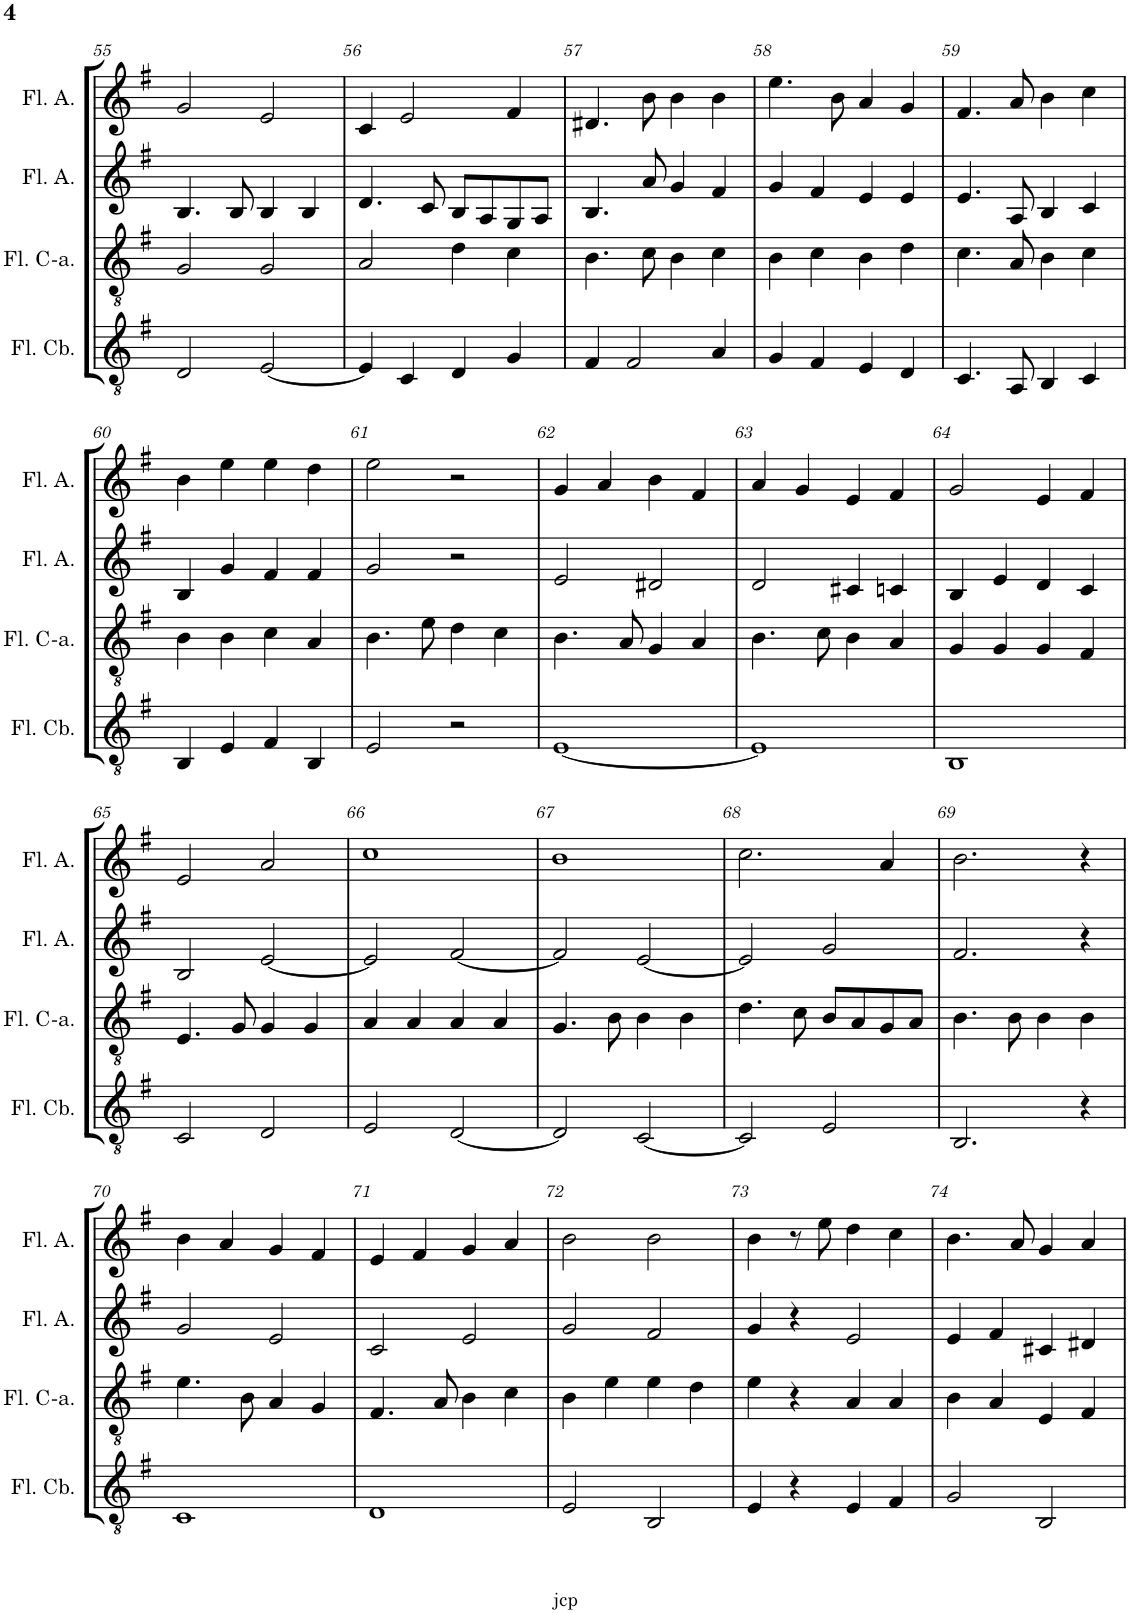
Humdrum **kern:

**kern	**kern	**kern	**kern
*part4	*part3	*part2	*part1
*staff4	*staff3	*staff2	*staff1
*I"Flûte Contrebasse	*I"Flûte Contre-alto	*I"Flûte Alto	*I"Flûte Alto
*I'Fl. Cb.	*I'Fl. C-a.	*I'Fl. A.	*I'Fl. A.
!!LO:PB:g=z
*clefGv2	*clefGv2	*clefG2	*clefG2
*k[f#]	*k[f#]	*k[f#]	*k[f#]
*M4/4	*M4/4	*M4/4	*M4/4
=55	=55	=55	=55
2D/	2G/	4.B/	2g/
.	.	8B/	.
[2E/	2G/	4B/	2e/
.	.	4B/	.
=56	=56	=56	=56
4E/]	2A/	4.d/	4c/
4C/	.	.	2e/
.	.	8c/	.
4D/	4d\	8B/L	.
.	.	8A/	.
4G/	4c\	8G/	4f#/
.	.	8A/J	.
=57	=57	=57	=57
4F#/	4.B\	4.B/	4.d#X/
2F#/	.	.	.
.	8c\	8a/	8b\
.	4B\	4g/	4b\
4A/	4c\	4f#/	4b\
=58	=58	=58	=58
4G/	4B\	4g/	4.ee\
4F#/	4c\	4f#/	.
.	.	.	8b\
4E/	4B\	4e/	4a/
4D/	4d\	4e/	4g/
=59	=59	=59	=59
4.C/	4.c\	4.e/	4.f#/
8AA/	8A/	8A/	8a/
4BB/	4B\	4B/	4b\
4C/	4c\	4c/	4cc\
!!LO:LB:g=z
=60	=60	=60	=60
4BB/	4B\	4B/	4b\
4E/	4B\	4g/	4ee\
4F#/	4c\	4f#/	4ee\
4BB/	4A/	4f#/	4dd\
=61	=61	=61	=61
2E/	4.B\	2g/	2ee\
.	8e\	.	.
2r	4d\	2r	2r
.	4c\	.	.
=62	=62	=62	=62
[1E	4.B\	2e/	4g/
.	.	.	4a/
.	8A/	.	.
.	4G/	2d#X/	4b\
.	4A/	.	4f#/
=63	=63	=63	=63
1E]	4.B\	2d/	4a/
.	.	.	4g/
.	8c\	.	.
.	4B\	4c#X/	4e/
.	4A/	4cn/	4f#/
=64	=64	=64	=64
1BB	4G/	4B/	2g/
.	4G/	4e/	.
.	4G/	4d/	4e/
.	4F#/	4c/	4f#/
!!LO:LB:g=z
=65	=65	=65	=65
2C/	4.E/	2B/	2e/
.	8G/	.	.
2D/	4G/	[2e/	2a/
.	4G/	.	.
=66	=66	=66	=66
2E/	4A/	2e/]	1cc
.	4A/	.	.
[2D/	4A/	[2f#/	.
.	4A/	.	.
=67	=67	=67	=67
2D/]	4.G/	2f#/]	1b
.	8B\	.	.
[2C/	4B\	[2e/	.
.	4B\	.	.
=68	=68	=68	=68
2C/]	4.d\	2e/]	2.cc\
.	8c\	.	.
2E/	8B/L	2g/	.
.	8A/	.	.
.	8G/	.	4a/
.	8A/J	.	.
=69	=69	=69	=69
2.BB/	4.B\	2.f#/	2.b\
.	8B\	.	.
.	4B\	.	.
4r	4B\	4r	4r
!!LO:LB:g=z
=70	=70	=70	=70
1C	4.e\	2g/	4b\
.	.	.	4a/
.	8B\	.	.
.	4A/	2e/	4g/
.	4G/	.	4f#/
=71	=71	=71	=71
1D	4.F#/	2c/	4e/
.	.	.	4f#/
.	8A/	.	.
.	4B\	2e/	4g/
.	4c\	.	4a/
=72	=72	=72	=72
2E/	4B\	2g/	2b\
.	4e\	.	.
2BB/	4e\	2f#/	2b\
.	4d\	.	.
=73	=73	=73	=73
4E/	4e\	4g/	4b\
4r	4r	4r	8r
.	.	.	8ee\
4E/	4A/	2e/	4dd\
4F#/	4A/	.	4cc\
=74	=74	=74	=74
2G/	4B\	4e/	4.b\
.	4A/	4f#/	.
.	.	.	8a/
2BB/	4E/	4c#X/	4g/
.	4F#/	4d#X/	4a/
=	=	=	=
*-	*-	*-	*-
